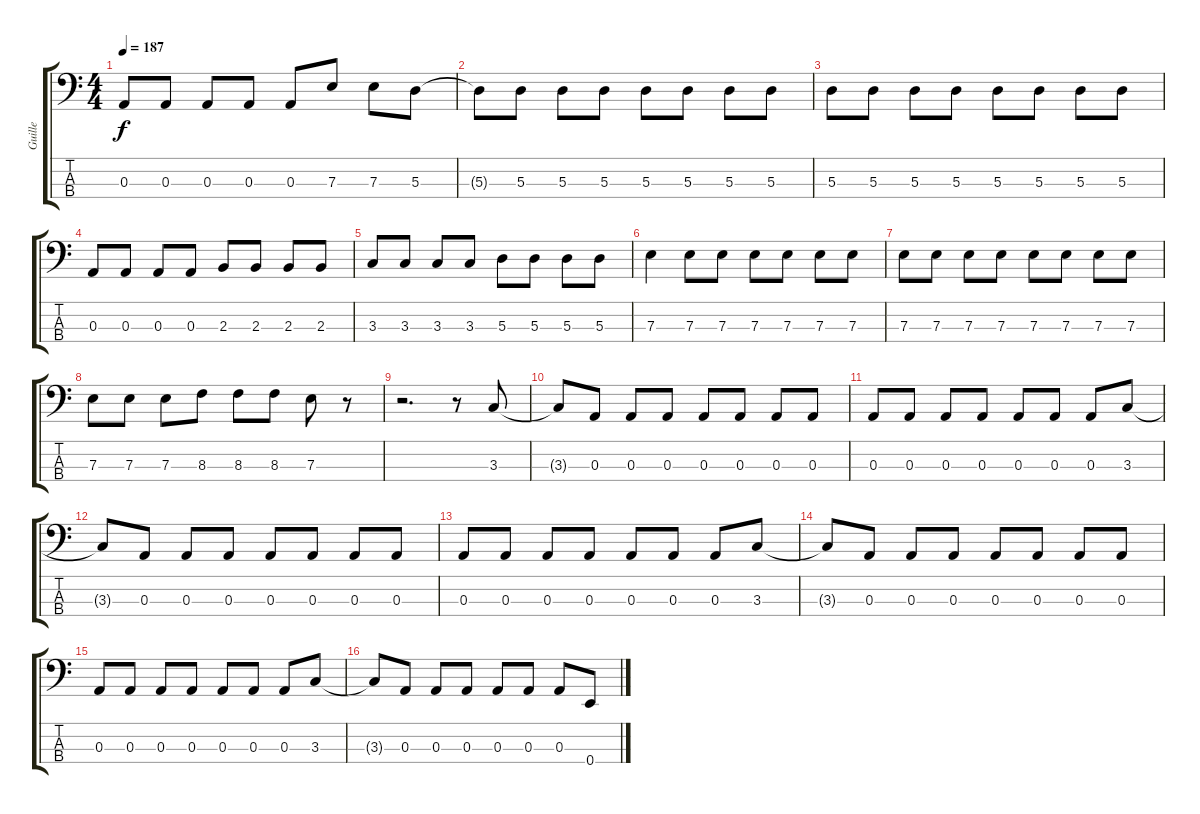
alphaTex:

\track ("Guille" "Guille") {instrument electricbasspick}
\staff {score tabs}
\tuning (G2 D2 A1 E1) {hide}
\ts (4 4)
\tempo 187
\clef f4
\ks c
0.3.8{dy f} 0.3.8 0.3.8 0.3.8 0.3.8 7.3.8 7.3.8 5.3.8 |
5.3{t}.8 5.3.8 5.3.8 5.3.8 5.3.8 5.3.8 5.3.8 5.3.8 |
5.3.8 5.3.8 5.3.8 5.3.8 5.3.8 5.3.8 5.3.8 5.3.8 |
0.3.8 0.3.8 0.3.8 0.3.8 2.3.8 2.3.8 2.3.8 2.3.8 |
3.3.8 3.3.8 3.3.8 3.3.8 5.3.8 5.3.8 5.3.8 5.3.8 |
7.3.4 7.3.8 7.3.8 7.3.8 7.3.8 7.3.8 7.3.8 |
7.3.8 7.3.8 7.3.8 7.3.8 7.3.8 7.3.8 7.3.8 7.3.8 |
7.3.8 7.3.8 7.3.8 8.3.8 8.3.8 8.3.8 7.3.8 r.8 |
r.2{d} r.8 3.3.8 |
3.3{t}.8 0.3.8 0.3.8 0.3.8 0.3.8 0.3.8 0.3.8 0.3.8 |
0.3.8 0.3.8 0.3.8 0.3.8 0.3.8 0.3.8 0.3.8 3.3.8 |
3.3{t}.8 0.3.8 0.3.8 0.3.8 0.3.8 0.3.8 0.3.8 0.3.8 |
0.3.8 0.3.8 0.3.8 0.3.8 0.3.8 0.3.8 0.3.8 3.3.8 |
3.3{t}.8 0.3.8 0.3.8 0.3.8 0.3.8 0.3.8 0.3.8 0.3.8 |
0.3.8 0.3.8 0.3.8 0.3.8 0.3.8 0.3.8 0.3.8 3.3.8 |
3.3{t}.8 0.3.8 0.3.8 0.3.8 0.3.8 0.3.8 0.3.8 0.4.8
